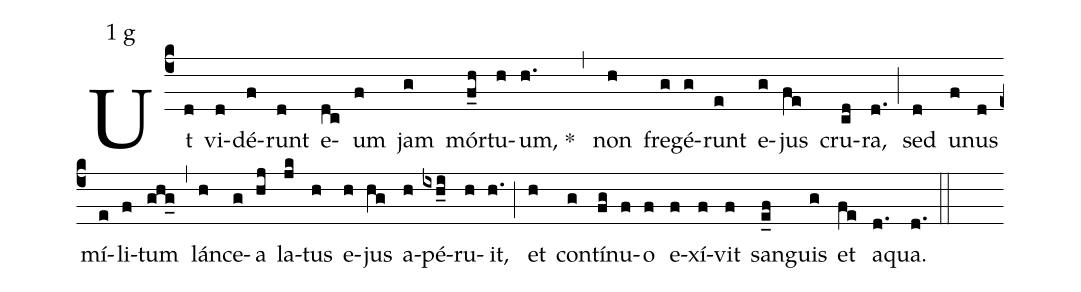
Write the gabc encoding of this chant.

mode:1 g;
%%
(c4) Ut(d) vi(d)dé(f)runt(d) e(dc)um(f) jam(g) mór(f_h)tu(h)um,(h.) *()(,) non(h) fre(g)gé(g)runt(e) e(g)jus(fe) cru(cd)ra,(d.) (;) sed(d) u(f)nus(d) mí(e)li(f)tum(ghg_0) (,) lán(h)ce(g)a(hj) la(jk)tus(h) e(h)jus(hg) a(h)pé(ixh_i)ru(h)it,(h.) (;) et(h) con(g)tí(fg)nu(f)o(f) e(f)xí(f)vit(f) san(e_f)guis(g) et(fe) a(d.)qua.(d.) (::)
